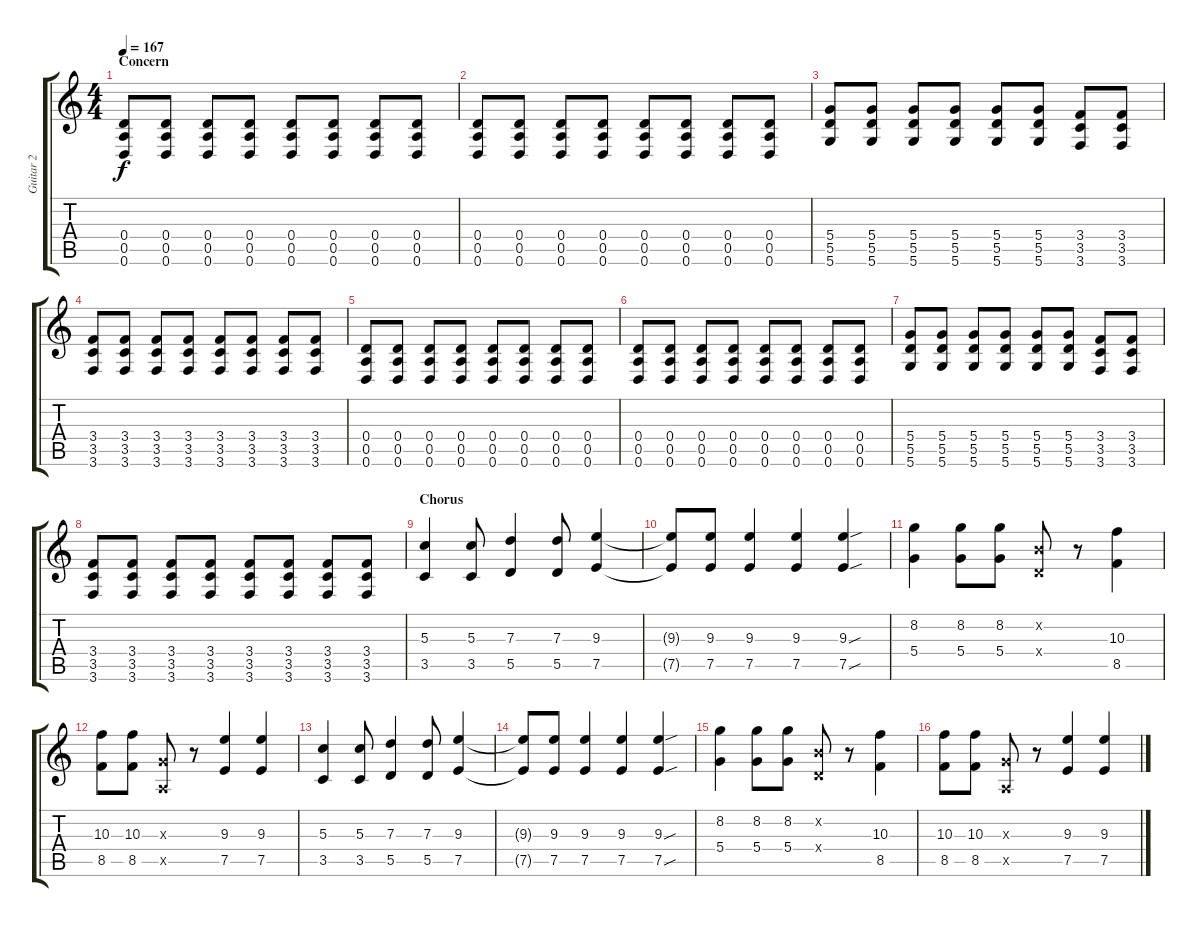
\track ("Guitar 2" "Guitar 2") {instrument acousticguitarsteel}
\staff {score tabs}
\tuning (E4 B3 G3 D3 A2 D2) {hide}
\ts (4 4)
\section ("" "Concern")
\tempo 167
\clef g2
\ks c
(0.4 0.5 0.6).8{dy f volume 10 instrument distortionguitar} (0.4 0.5 0.6).8 (0.4 0.5 0.6).8 (0.4 0.5 0.6).8 (0.4 0.5 0.6).8 (0.4 0.5 0.6).8 (0.4 0.5 0.6).8 (0.4 0.5 0.6).8 |
(0.4 0.5 0.6).8 (0.4 0.5 0.6).8 (0.4 0.5 0.6).8 (0.4 0.5 0.6).8 (0.4 0.5 0.6).8 (0.4 0.5 0.6).8 (0.4 0.5 0.6).8 (0.4 0.5 0.6).8 |
(5.4 5.5 5.6).8 (5.4 5.5 5.6).8 (5.4 5.5 5.6).8 (5.4 5.5 5.6).8 (5.4 5.5 5.6).8 (5.4 5.5 5.6).8 (3.4 3.5 3.6).8 (3.4 3.5 3.6).8 |
(3.4 3.5 3.6).8 (3.4 3.5 3.6).8 (3.4 3.5 3.6).8 (3.4 3.5 3.6).8 (3.4 3.5 3.6).8 (3.4 3.5 3.6).8 (3.4 3.5 3.6).8 (3.4 3.5 3.6).8 |
(0.4 0.5 0.6).8 (0.4 0.5 0.6).8 (0.4 0.5 0.6).8 (0.4 0.5 0.6).8 (0.4 0.5 0.6).8 (0.4 0.5 0.6).8 (0.4 0.5 0.6).8 (0.4 0.5 0.6).8 |
(0.4 0.5 0.6).8 (0.4 0.5 0.6).8 (0.4 0.5 0.6).8 (0.4 0.5 0.6).8 (0.4 0.5 0.6).8 (0.4 0.5 0.6).8 (0.4 0.5 0.6).8 (0.4 0.5 0.6).8 |
(5.4 5.5 5.6).8 (5.4 5.5 5.6).8 (5.4 5.5 5.6).8 (5.4 5.5 5.6).8 (5.4 5.5 5.6).8 (5.4 5.5 5.6).8 (3.4 3.5 3.6).8 (3.4 3.5 3.6).8 |
(3.4 3.5 3.6).8 (3.4 3.5 3.6).8 (3.4 3.5 3.6).8 (3.4 3.5 3.6).8 (3.4 3.5 3.6).8 (3.4 3.5 3.6).8 (3.4 3.5 3.6).8 (3.4 3.5 3.6).8 |
\section ("" "Chorus")
(5.3 3.5).4{volume 10 instrument distortionguitar} (5.3 3.5).8 (7.3 5.5).4 (7.3 5.5).8 (9.3 7.5).4 |
(9.3{t} 7.5{t}).8 (9.3 7.5).8 (9.3 7.5).4 (9.3 7.5).4 (9.3{sou} 7.5{sou}).4 |
(8.2 5.4).4 (8.2 5.4).8 (8.2 5.4).8 (0.2{x} 0.4{x}).8 r.8 (10.3 8.5).4 |
(10.3 8.5).8 (10.3 8.5).8 (0.3{x} 0.5{x}).8 r.8 (9.3 7.5).4 (9.3 7.5).4 |
(5.3 3.5).4 (5.3 3.5).8 (7.3 5.5).4 (7.3 5.5).8 (9.3 7.5).4 |
(9.3{t} 7.5{t}).8 (9.3 7.5).8 (9.3 7.5).4 (9.3 7.5).4 (9.3{sou} 7.5{sou}).4 |
(8.2 5.4).4 (8.2 5.4).8 (8.2 5.4).8 (0.2{x} 0.4{x}).8 r.8 (10.3 8.5).4 |
(10.3 8.5).8 (10.3 8.5).8 (0.3{x} 0.5{x}).8 r.8 (9.3 7.5).4 (9.3 7.5).4
